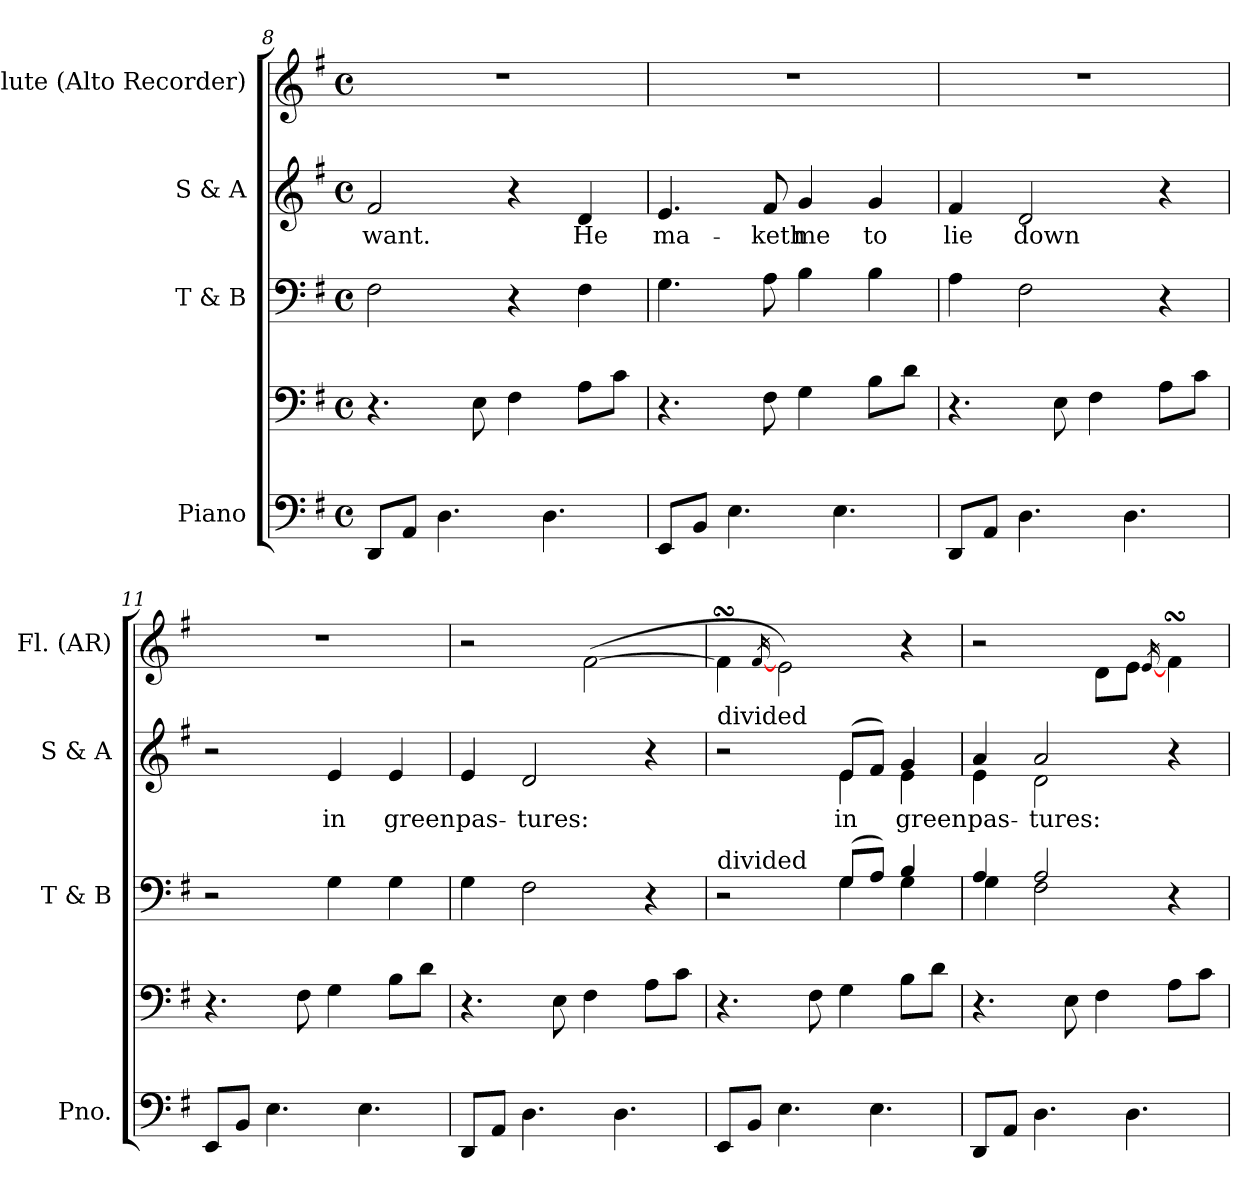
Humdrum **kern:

**kern	**kern	**kern	**kern	**text	**kern
*part4	*part4	*part3	*part2	*part2	*part1
*staff5	*staff4	*staff3	*staff2	*staff2	*staff1
*I"Piano	*	*I"T & B	*I"S & A	*	*I"Flute (Alto  Recorder)
*I'Pno.	*	*I'T & B	*I'S & A	*	*I'Fl. (AR)
*clefF4	*clefF4	*clefF4	*clefG2	*	*clefG2
*	*	*	*	*	*ITrd-7c-12
*k[f#]	*k[f#]	*k[f#]	*k[f#]	*	*k[f#]
*e:	*e:	*e:	*e:	*	*e:
*M4/4	*M4/4	*M4/4	*M4/4	*	*M4/4
*met(c)	*met(c)	*met(c)	*met(c)	*	*met(c)
=8	=8	=8	=8	=8	=8
!	!	!	!	!LO:LY:b	!
8DD/L	4.r	2F#\	2f#/	want.	1r
8AA/J	.	.	.	.	.
4.D\	.	.	.	.	.
.	8E\	.	.	.	.
.	4F#\	4r	4r	.	.
4.D\	.	.	.	.	.
!	!	!	!	!LO:LY:b	!
.	8A\L	4F#\	4d/	He	.
.	8c\J	.	.	.	.
=9	=9	=9	=9	=9	=9
!	!	!	!	!LO:LY:b	!
8EE/L	4.r	4.G\	4.e/	ma-	1r
8BB/J	.	.	.	.	.
4.E\	.	.	.	.	.
!	!	!	!	!LO:LY:b	!
.	8F#\	8A\	8f#/	-keth	.
!	!	!	!	!LO:LY:b	!
.	4G\	4B\	4g/	me	.
4.E\	.	.	.	.	.
!	!	!	!	!LO:LY:b	!
.	8B\L	4B\	4g/	to	.
.	8d\J	.	.	.	.
=10	=10	=10	=10	=10	=10
!	!	!	!	!LO:LY:b	!
8DD/L	4.r	4A\	4f#/	lie	1r
8AA/J	.	.	.	.	.
!	!	!	!	!LO:LY:b	!
4.D\	.	2F#\	2d/	down	.
.	8E\	.	.	.	.
.	4F#\	.	.	.	.
4.D\	.	.	.	.	.
.	8A\L	4r	4r	.	.
.	8c\J	.	.	.	.
!!LO:PB:g=z
=11	=11	=11	=11	=11	=11
8EE/L	4.r	2r	2r	.	1r
8BB/J	.	.	.	.	.
4.E\	.	.	.	.	.
.	8F#\	.	.	.	.
!	!	!	!	!LO:LY:b	!
.	4G\	4G\	4e/	in	.
4.E\	.	.	.	.	.
!	!	!	!	!LO:LY:b	!
.	8B\L	4G\	4e/	green	.
.	8d\J	.	.	.	.
=12	=12	=12	=12	=12	=12
!	!	!	!	!LO:LY:b	!
8DD/L	4.r	4G\	4e/	pas-	2r
8AA/J	.	.	.	.	.
!	!	!	!	!LO:LY:b	!
4.D\	.	2F#\	2d/	-tures:	.
.	8E\	.	.	.	.
.	4F#\	.	.	.	(<[2ff#\
4.D\	.	.	.	.	.
.	8A\L	4r	4r	.	.
.	8c\J	.	.	.	.
=13	=13	=13	=13	=13	=13
*	*	*^	*^	*	*
!	!	!	!	!LO:TX:a:t=divided	!	!	!
!	!	!LO:TX:a:t=divided	!	!	!	!	!
8EE/L	4.r	2r	2ryy	2r	2ryy	.	4ff#sSsS\]
8BB/J	.	.	.	.	.	.	.
.	.	.	.	.	.	.	[16qff#/
4.E\	.	.	.	.	.	.	2ee\)
.	8F#\	.	.	.	.	.	.
!	!	!	!	!	!	!LO:LY:b	!
.	4G\	(>8G/L	4G\	(>8e/L	4e\	in	.
4.E\	.	8A/J)	.	8f#/J)	.	.	.
!	!	!	!	!	!	!LO:LY:b	!
.	8B\L	4B/	4G\	4g/	4e\	green	4r
.	8d\J	.	.	.	.	.	.
=14	=14	=14	=14	=14	=14	=14	=14
!	!	!	!	!	!	!LO:LY:b	!
8DD/L	4.r	4A/	4G\	4a/	4e\	pas-	2r
8AA/J	.	.	.	.	.	.	.
!	!	!	!	!	!	!LO:LY:b	!
4.D\	.	2A/	2F#\	2a/	2d\	-tures:	.
.	8E\	.	.	.	.	.	.
.	4F#\	.	.	.	.	.	8dd\L
4.D\	.	.	.	.	.	.	8ee\J
.	.	.	.	.	.	.	[16qee/
.	8A\L	4r	4ryy	4r	4ryy	.	4ff#sSsS\
.	8c\J	.	.	.	.	.	.
*	*	*v	*v	*	*	*	*
*	*	*	*v	*v	*	*
=	=	=	=	=	=
*-	*-	*-	*-	*-	*-
